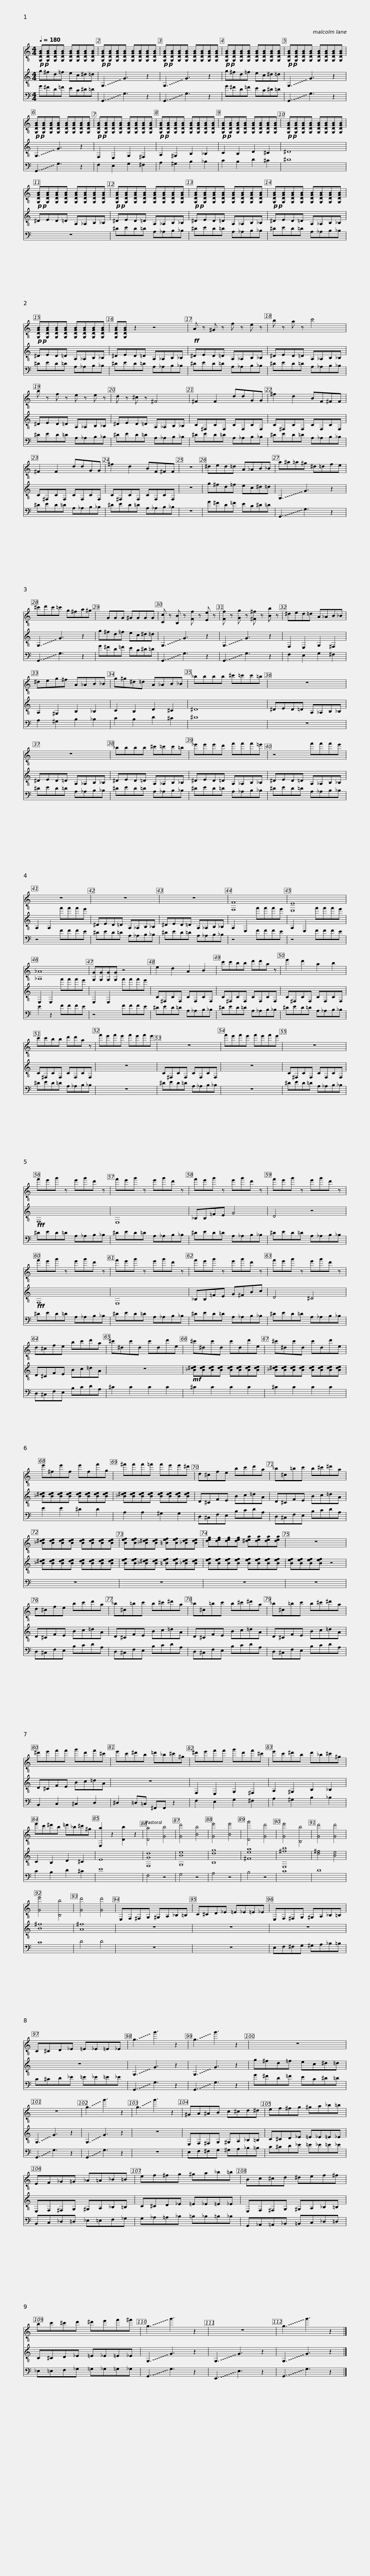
X:1
%%score 1 2 3
L:1/8
Q:1/4=180
M:4/4
I:linebreak $
K:C
V:1 treble-8
V:2 treble-8
V:3 bass transpose=-12
V:1
!p!!p! [G,DGB][G,DGB][G,DGB][G,DGB] [G,DGB][G,DGB][G,DGB][G,DGB] |!p!!p! [G,DGB][G,DGB][G,DGB][G,DGB] [G,DGB][G,DGB][G,DGB][G,DGB] |!p!!p! [G,DGB][G,DGB][G,DGB][G,DGB] [G,DGB][G,DGB][G,DGB][G,DGB] |$!p!!p! [G,DGB][G,DGB][G,DGB][G,DGB] [G,DGB][G,DGB][G,DGB][G,DGB] |!p!!p! [G,DGB][G,DGB][G,DGB][G,DGB] [G,DGB][G,DGB][G,DGB][G,DGB] | %5
!p!!p! [G,DGB][G,DGB][G,DGB][G,DGB] [G,DGB][G,DGB][G,DGB][G,DGB] |$!p!!p! [G,DGB][G,DGB][G,DGB][G,DGB] [G,DGB][G,DGB][G,DGB][G,DGB] |!p!!p! [G,DGB][G,DGB][G,DGB][G,DGB] [G,DGB][G,DGB][G,DGB][G,DGB] |!p!!p! [G,DGB][G,DGB][G,DGB][G,DGB] [G,DGB][G,DGB][G,DGB][G,DGB] |!p!!p! [G,DGB][G,DGB][G,DGB][G,DGB] [G,DGB][G,DGB][G,DGB][G,DGB] |$ %10
!p!!p! [G,DGB][G,DGB][G,DGB][G,DGB] [G,DGB][G,DGB][G,DGB][G,DGB] |!p!!p! [G,DGB][G,DGB][G,DGB][G,DGB] [G,DGB][G,DGB][G,DGB][G,DGB] |!p!!p! [G,DGB][G,DGB][G,DGB][G,DGB] [G,DGB][G,DGB][G,DGB][G,DGB] |$!p!!p! [G,DGB][G,DGB][G,DGB][G,DGB] [G,DGB][G,DGB][G,DGB][G,DGB] |!p!!p! [G,DGB][G,DGB][G,DGB][G,DGB] [G,DGB][G,DGB][G,DGB][G,DGB] | %15
 [G,DGB][G,DGB] z2 z4 |$!ff! A z ^G z f z e z | b z a z c'4 | b z f z e z e z |$ d z ^c z ^F4 | %20
 ^F2 F2 ddGG | ^f2 d2 BF^FF |$ ^F2 F2 ddGG | ^f2 d2 BF^FF | z8 | %25
 ^ded=d A_AB_B |$ a^a=a^g ^d=dfe | ^c'd'c'=c' g^fa^g |xGGG ^GGGG |$ [Cc] z [B,B] z [Ff] z [Ee] z | %30
 [Ff] z [Gg] z [^F^f] z [Bb] z | ^ded=d A_AB_B | ^deg^f A_AB_B |$ g^g^d=d A_AB_B | _bbbb ^c'=c'c'=b | %35
 z8 |$ z8 | _bbbb ^c'=c'c'=b | _e'e'e'd' f'f'f'=e' |$ z4 f'f'f'e' | %40
 z8 | z8 |$ z8 | [F,F]8 | [E,E]8 | %45
 [_A,_A]8 |$ [G,G][G,G][G,G][G,G] z4 | e2 d2 A2 B2 | c'c'bb d'd'a z |$ e'2 d'2 a2 b2 | %50
 c'c'bb d'd'a z | f'e'f'e' f'e'f'e' |$ z8 | f'e'f'e' f'e'f'e' | z8 |$ %55
 f'e'g' z e'g'd' z | f'e'g' z e'g'd' z | f'e'g' z e'g'd' z |$ f'e'g' z e'g'd' z | f'e'g' z e'g'd' z | %60
 f'e'g' z e'g'd' z |$ f'e'g' z e'g'd' z | f'e'g' z e'g'd' z | d^cfe bc'd'a | ^c'^dc'd c'dd'e |$ %65
 ^c'^dc'd c'dd'e | ^c'^dc'd c'dd'e | e'^fe'f e'ff'g |$ ^f'f'f'=f' f'e'e'^d' | d^cfe bc'd'a | %70
 _b^c=bc' b^c'^d'a |$ [_B^de][Bde][Bde][Bde] [Bde][Bde][Bde][Bde] | [Bef][Bef][_B^de][Bde] [=Bef][Bef][_Bde][Bde] | [deg][deg][deg][deg] [^dea][dea][dea][dea] |$ z8 | %75
 d^cfe bc'd'a | _b^c=bc' b^c'^d'a |$ _b^c=bc' b^c'^d'a | _b^c=bc' b^c'^d'a | ^d'e'f'f' g'd'f'^c' |$ %80
 e'c'^d'b =d'_b^c'^g | ^d'e'f'f' g'd'f'^c' | e'c'^d'b d'_b^c'^g |$ e'c'^d'b =d'_b^c'^g | [E,a]2 z2 [Db]2 z2 | %85
 [Da]4 [Gb]4 | [Gd']4 [Bb]4 | [Ge']4 [Be']4 | [Dg']4 [Gd']4 | [Ge']4 [B,b]4 | %90
 [Gd']4 [Gd']4 | [Ge']4 [B,b]4 |$ [Gd']4 [Gd']4 | E,F,^F,G, ^G,A,_B,=B, | C^CD_E =E_E=E_E | %95
 E,F,^F,G, ^G,A,_B,=B, |$ C^CD_E =E_E=E_E | !~(!g3 !~)!g'3 z2 | !~(!g3 !~)!g'3 z2 | z8 | %100
 z8 |$ !~(!g3 !~)!g'3 z2 | !~(!g3 !~)!g'3 z2 | ^GA^AB c^cd^d | ef^fg ^ga_b=b |$ %105
 EF_G=G _A=A_B=B | ef^fg ^ga_b=b | Bc^cd ^def^f |$ bc'^c'd' ^d'e'f'^f' | !~(!g3 !~)!g'3 z2 | %110
 z8 | !~(!g3 !~)!g'3 z2 |] %112
V:2
 g^fd=f ec^d=d | !~(!G,3 !~)!G3 z2 | !~(!G,3 !~)!G3 z2 |$ g^fd=f ec^d=d | !~(!G,3 !~)!G3 z2 | %5
 !~(!G,3 !~)!G3 z2 |$ F,2 E,2 G,2 ^F,2 | A,2 ^G,2 B,2 _B,2 | C2 B,2 D2 ^C2 | ^D8 |$ %10
 ^DED=D A,_A,B,_B, | ^DED=D A,_A,B,_B, | ^DED=D A,_A,B,_B, |$ ^DED=D A,_A,B,_B, | ^DED=D A,_A,B,_B, | %15
 ^DED=D A,_A,B,_B, |$ ^DED=D A,_A,B,_B, | ^DED=D A,_A,B,_B, | ^DED=D A,_A,B,_B, |$ ^DED=D A,_A,B,_B, | %20
 C^F,CF, CF,CF, | C^F,CF, CF,CF, |$ C^F,CF, CF,CF, | C^F,CF, CF,CF, | z8 | %25
 g^fd=f ec^d=d |$ !~(!G,3 !~)!G3 z2 | !~(!G,3 !~)!G3 z2 | g^fd=f ec^d=d |$ !~(!G,3 !~)!G3 z2 | %30
 !~(!G,3 !~)!G3 z2 | F,2 E,2 G,2 ^F,2 | A,2 ^G,2 B,2 _B,2 |$ C2 B,2 D2 ^C2 | ^D8 | %35
 ^DED=D A,_A,B,_B, |$ ^DED=D A,_A,B,_B, | ^DED=D A,_A,B,_B, | ^DED=D A,_A,B,_B, |$ ^DED=D A,_A,B,_B, | %40
 A,2 A,2 f'f'f'e' | ^DED=D A,_A,B,_B, |$ ^DED=D A,_A,B,_B, | A,2 E,2 f'f'f'e' | A,2 E,2 f'f'f'e' | %45
 E,2 E,2 f'f'f'e' |$ E,2 E,2 f'f'f'e' | C^F,CF, CF,CF, | C^F,CF, CF,CF, |$ C^F,CF, CF,CF, | %50
 C^F,CF, CF,CF, | z8 |$ C^F,CF, CF,CF, | z8 | C^F,CF, CF,CF, |$ %55
!fff! F,8 | E,8 | _B,B,=FE G4 |$ D4 z4 |!fff! F,8 | %60
 E,8 |$ _B,B,=FE G^FBc | D4 ^C4 | D^CFE Bc=dA | z8 |$ %65
!mf! [_B^de][Bde][Bde][Bde] [Bde][Bde][Bde][Bde] | [_B^de][Bde][Bde][Bde] [Bde][Bde][Bde][Bde] | [_B^de][Bde][Bde][Bde] [Bde][Bde][Bde][Bde] |$ [_B^de][Bde][Bde][Bde] [Bde][Bde][Bde][Bde] | D^CFE Bc=dA | %70
 D^CFE Bc=dA |$ [_B^de][Bde][Bde][Bde] [Bde][Bde][Bde][Bde] | [Bef][Bef][_B^de][Bde] [=Bef][Bef][_Bde][Bde] | [Bef][Bef][Bef][Bef] [Bef][Bef][Bef][Bef] |$ [Bef][Bef][Bef][Bef] z4 | %75
 D^CFE Bc=dA | D^CFE Bc=dA |$ D^CFE Bc=dA | D^CFE Bc=dA | D^CFE Bc=dA |$ %80
 z8 | F,2 E,2 G,2 ^F,2 | A,2 ^G,2 B,2 _B,2 |$ C2 B,2 D2 ^C2 | E8 | %85
 [F,Gd]8 | [G,Be]8 | [B,dg]8 | [^Fea]8 | [E,^fb]8 | %90
 [d^f]4 [Be]4 | [B^f]8 |$ [A^f]8 | z8 | z8 | %95
 z8 |$ z8 | !~(!G,3 !~)!G3 z2 | !~(!G,3 !~)!G3 z2 | g^fd=f ec^d=d | %100
 !~(!G,3 !~)!G3 z2 |$ !~(!G,3 !~)!G3 z2 | z8 | E,F,^F,G, ^G,A,_B,=B, | C^CD_E =E_E=E_E |$ %105
 E,F,^F,G, ^G,A,_B,=B, | C^CD_E =E_E=E_E | E,F,^F,G, ^G,A,_B,=B, |$ C^CD_E =E_E=E_E | !~(!G,3 !~)!G3 z2 | %110
 !~(!G,3 !~)!G3 z2 | !~(!G,3 !~)!G3 z2 |] %112
V:3
 G^FD=F EC^D=D | !~(!G,,3 !~)!G,3 z2 | !~(!G,,3 !~)!G,3 z2 |$ G^FD=F EC^D=D | !~(!G,,3 !~)!G,3 z2 | %5
 !~(!G,,3 !~)!G,3 z2 |$ F,2 E,2 G,2 ^F,2 | A,2 ^G,2 B,2 _B,2 | C2 B,2 D2 ^C2 | ^D8 |$ %10
 z8 | ^DED=D A,_A,B,_B, | ^DED=D A,_A,B,_B, |$ ^DED=D A,_A,B,_B, | ^DED=D A,_A,B,_B, | %15
 ^DED=D A,_A,B,_B, |$ ^DED=D A,_A,B,_B, | ^DED=D A,_A,B,_B, | ^DED=D A,_A,B,_B, |$ ^DED=D A,_A,B,_B, | %20
 ^DED=D A,_A,B,_B, | ^DED=D A,_A,B,_B, |$ ^DED=D A,_A,B,_B, | ^DED=D A,_A,B,_B, | z8 | %25
 G^FD=F EC^D=D |$ !~(!G,,3 !~)!G,3 z2 | !~(!G,,3 !~)!G,3 z2 | G^FD=F EC^D=D |$ !~(!G,,3 !~)!G,3 z2 | %30
 !~(!G,,3 !~)!G,3 z2 | F,2 E,2 G,2 ^F,2 | A,2 ^G,2 B,2 _B,2 |$ C2 B,2 D2 ^C2 | ^D8 | %35
 z8 |$ ^DED=D A,_A,B,_B, | ^DED=D A,_A,B,_B, | ^DED=D A,_A,B,_B, |$ ^DED=D A,_A,B,_B, | %40
 z4 FFFE | ^DED=D A,_A,B,_B, |$ ^DED=D A,_A,B,_B, | z4 FFFE | z4 FFFE | %45
 E2 z2 FFFE |$ z4 FFFE | ^DED=D A,_A,B,_B, | ^DED=D A,_A,B,_B, |$ ^DED=D A,_A,B,_B, | %50
 ^DED=D A,_A,B,_B, | z8 |$ ^DED=D A,_A,B,_B, | z8 | ^DED=D A,_A,B,_B, |$ %55
 ^DED=D A,_A,B,_B, | ^DED=D A,_A,B,_B, | ^DED=D A,_A,B,_B, |$ ^DED=D A,_A,B,_B, | ^DED=D A,_A,B,_B, | %60
 ^DED=D A,_A,B,_B, |$ ^DED=D A,_A,B,_B, | ^DED=D A,_A,B,_B, | D,^C,F,E, B,CDA, | ^C2 C2 C2 C2 |$ %65
 ^C2 C2 C2 C2 | ^C2 C2 C2 C2 | E2 E2 ^D2 D2 |$ A,2 A,2 ^G,2 G,2 | D,^C,F,E, B,CDA, | %70
 D,^C,F,E, B,CDA, |$ z8 | z8 | z8 |$ z8 | %75
 D,^C,F,E, B,CDA, | D,^C,F,E, B,CDA, |$ D,^C,F,E, B,CDA, | D,^C,F,E, B,CDA, | B,,2 C,2 ^C,2 D,2 |$ %80
 ^D,2 =D,=C, ^F,,F,, z2 | F,2 E,2 G,2 ^F,2 | A,2 ^G,2 B,2 _B,2 |$ C2 B,2 D2 ^C2 | E8 | %85
 F,4 z4 | G,4 z4 | A,4 z4 | B,4 z4 | C8 | %90
 D8 | C8 |$ D4 D4 | z8 | z8 | %95
 E,F,^F,G, ^G,A,_B,=B, |$ C^CD_E =E_E=E_E | !~(!G,,3 !~)!G,3 z2 | !~(!G,,3 !~)!G,3 z2 | G^FD=F EC^D=D | %100
 !~(!G,,3 !~)!G,3 z2 |$ !~(!G,,3 !~)!G,3 z2 | z8 | E,F,^F,G, ^G,A,_B,=B, | C^CD_E =E_E=E_E |$ %105
 B,,C,_D,=D, _E,=E,F,_G, | G,_A,=A,_B, =B,_B,=B,_B, | G,,_A,,=A,,_B,, =B,,C,_D,=D, |$ _E,=E,F,_G, =G,_G,=G,_G, | !~(!G,,3 !~)!G,3 z2 | %110
 !~(!E,,3 !~)!E,3 z2 | !~(!G,,3 !~)!G,3 z2 |] %112
